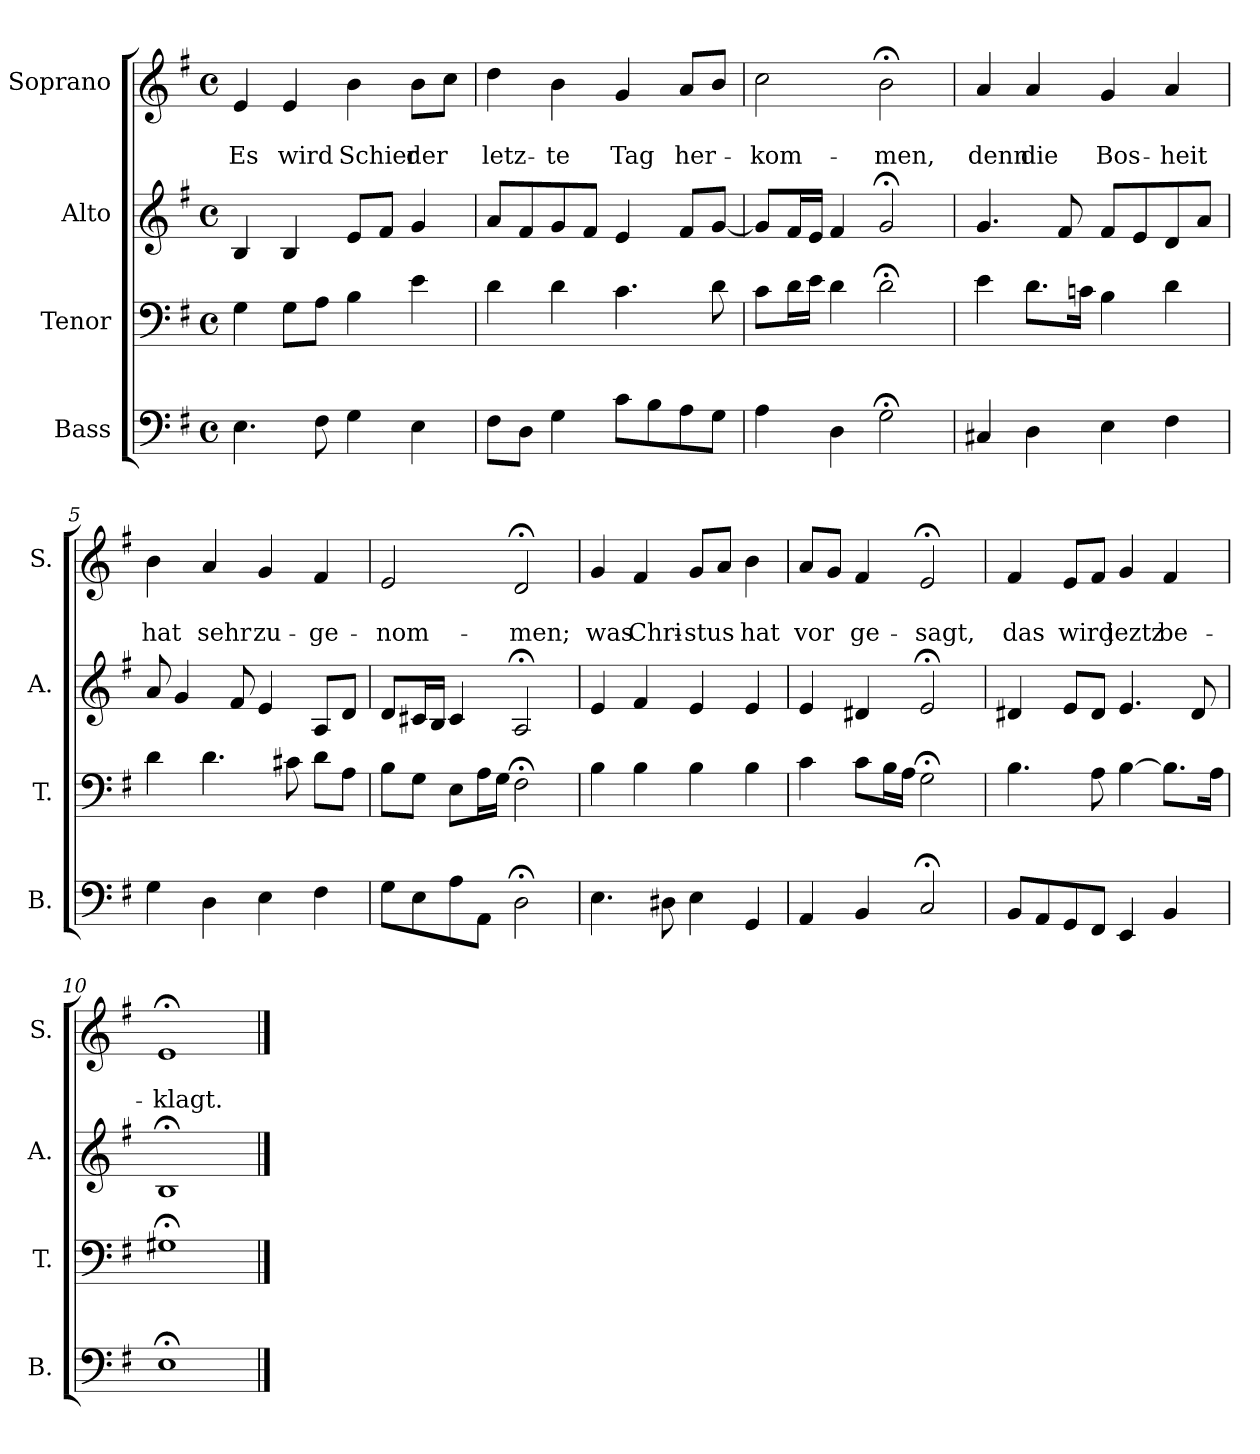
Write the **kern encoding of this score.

**kern	**kern	**kern	**kern	**text	**text
*part4	*part3	*part2	*part1	*part1	*part1
*staff4	*staff3	*staff2	*staff1	*staff1	*staff1
*I"Bass	*I"Tenor	*I"Alto	*I"Soprano	*	*
*I'B.	*I'T.	*I'A.	*I'S.	*	*
*clefF4	*clefF4	*clefG2	*clefG2	*	*
*k[f#]	*k[f#]	*k[f#]	*k[f#]	*	*
*G:	*G:	*G:	*e:	*	*
*M4/4	*M4/4	*M4/4	*M4/4	*	*
*met(c)	*met(c)	*met(c)	*met(c)	*	*
=1	=1	=1	=1	=1	=1
4.E\	4G\	4B/	4e/	.	Es
.	8G\L	4B/	4e/	.	wird
8F#\	8A\J	.	.	.	.
4G\	4B\	8e/L	4b\	.	Schier
.	.	8f#/J	.	.	.
4E\	4e\	4g/	8b\L	.	der
.	.	.	8cc\J	.	.
=2	=2	=2	=2	=2	=2
8F#\L	4d\	8a/L	4dd\	.	letz-
8D\J	.	8f#/	.	.	.
4G\	4d\	8g/	4b\	.	-te
.	.	8f#/J	.	.	.
8c\L	4.c\	4e/	4g/	.	Tag
8B\	.	.	.	.	.
8A\	.	8f#/L	8a/L	.	her-
8G\J	8d\	[8g/J	8b/J	.	.
=3	=3	=3	=3	=3	=3
4A\	8c\L	8g/L]	2cc\	.	-kom-
.	16d\L	16f#/L	.	.	.
.	16e\JJ	16e/JJ	.	.	.
4D\	4d\	4f#/	.	.	.
2G;<\	2d;<\	2g;</	2b;<\	.	-men,
=4	=4	=4	=4	=4	=4
4C#X/	4e\	4.g/	4a/	.	denn
4D\	8.d\L	.	4a/	.	die
.	.	8f#/	.	.	.
.	16cn\Jk	.	.	.	.
4E\	4B\	8f#/L	4g/	.	Bos-
.	.	8e/	.	.	.
4F#\	4d\	8d/	4a/	.	-heit
.	.	8a/J	.	.	.
!!LO:LB:g=z
=5	=5	=5	=5	=5	=5
4G\	4d\	8a/	4b\	.	hat
.	.	4g/	.	.	.
4D\	4.d\	.	4a/	.	sehr
.	.	8f#/	.	.	.
4E\	.	4e/	4g/	.	zu-
.	8c#X\	.	.	.	.
4F#\	8d\L	8A/L	4f#/	.	-ge-
.	8A\J	8d/J	.	.	.
=6	=6	=6	=6	=6	=6
8G\L	8B\L	8d/L	2e/	.	-nom-
8E\	8G\J	16c#X/L	.	.	.
.	.	16B/JJ	.	.	.
8A\	8E\L	4c#/	.	.	.
8AA\J	16A\L	.	.	.	.
.	16G\JJ	.	.	.	.
2D;<\	2F#;<\	2A;</	2d;</	.	-men;
=7	=7	=7	=7	=7	=7
4.E\	4B\	4e/	4g/	.	was
.	4B\	4f#/	4f#/	.	Chri-
8D#X\	.	.	.	.	.
4E\	4B\	4e/	8g/L	.	-stus
.	.	.	8a/J	.	.
4GG/	4B\	4e/	4b\	.	hat
=8	=8	=8	=8	=8	=8
4AA/	4c\	4e/	8a/L	.	vor
.	.	.	8g/J	.	.
4BB/	8c\L	4d#X/	4f#/	.	ge-
.	16B\L	.	.	.	.
.	16A\JJ	.	.	.	.
2C;</	2G;<\	2e;</	2e;</	.	-sagt,
=9	=9	=9	=9	=9	=9
8BB/L	4.B\	4d#X/	4f#/	.	das
8AA/	.	.	.	.	.
8GG/	.	8e/L	8e/L	.	wird
8FF#/J	8A\	8d#/J	8f#/J	.	.
4EE/	[4B\	4.e/	4g/	.	jeztz
4BB/	8.B\L]	.	4f#/	.	be-
.	.	8d#/	.	.	.
.	16A\Jk	.	.	.	.
=10	=10	=10	=10	=10	=10
1E;<	1G#X;<	1B;<	1e;<	.	-klagt.
==	==	==	==	==	==
*-	*-	*-	*-	*-	*-
